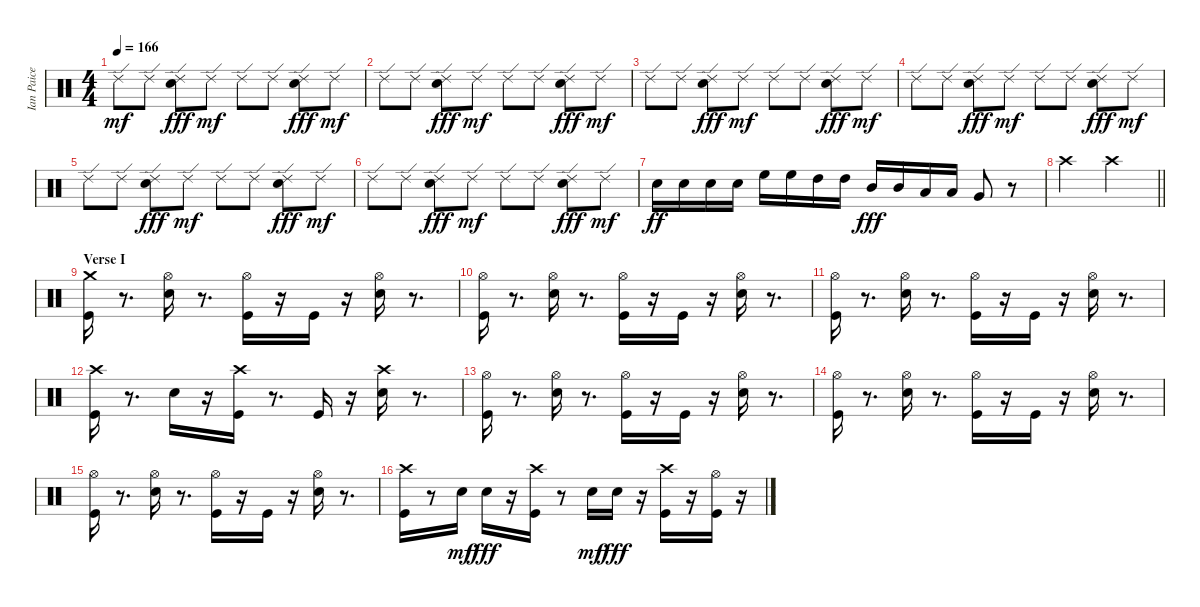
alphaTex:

\track ("Ian Paice" "Ian Paice") {instrument percussion}
\staff {score}
\articulation defaults
\ts (4 4)
\tempo 166
\clef neutral
\ks c "Ride (edge) 2".8{dy mf} "Ride (edge) 2".8
("Ride (edge) 2" "Electric Snare (hit)").8{dy fff} "Ride (edge) 2".8{dy mf} "Ride (edge) 2".8 "Ride (edge) 2".8 ("Ride (edge) 2" "Electric Snare (hit)").8{dy fff} "Ride (edge) 2".8{dy mf} |
"Ride (edge) 2".8 "Ride (edge) 2".8 ("Ride (edge) 2" "Electric Snare (hit)").8{dy fff} "Ride (edge) 2".8{dy mf} "Ride (edge) 2".8 "Ride (edge) 2".8 ("Ride (edge) 2" "Electric Snare (hit)").8{dy fff} "Ride (edge) 2".8{dy mf} |
"Ride (edge) 2".8 "Ride (edge) 2".8 ("Ride (edge) 2" "Electric Snare (hit)").8{dy fff} "Ride (edge) 2".8{dy mf} "Ride (edge) 2".8 "Ride (edge) 2".8 ("Ride (edge) 2" "Electric Snare (hit)").8{dy fff} "Ride (edge) 2".8{dy mf} |
"Ride (edge) 2".8 "Ride (edge) 2".8 ("Ride (edge) 2" "Electric Snare (hit)").8{dy fff} "Ride (edge) 2".8{dy mf} "Ride (edge) 2".8 "Ride (edge) 2".8 ("Ride (edge) 2" "Electric Snare (hit)").8{dy fff} "Ride (edge) 2".8{dy mf} |
"Ride (edge) 2".8 "Ride (edge) 2".8 ("Ride (edge) 2" "Electric Snare (hit)").8{dy fff} "Ride (edge) 2".8{dy mf} "Ride (edge) 2".8 "Ride (edge) 2".8 ("Ride (edge) 2" "Electric Snare (hit)").8{dy fff} "Ride (edge) 2".8{dy mf} |
"Ride (edge) 2".8 "Ride (edge) 2".8 ("Ride (edge) 2" "Electric Snare (hit)").8{dy fff} "Ride (edge) 2".8{dy mf} "Ride (edge) 2".8 "Ride (edge) 2".8 ("Ride (edge) 2" "Electric Snare (hit)").8{dy fff} "Ride (edge) 2".8{dy mf} |
"Electric Snare (hit)".16{dy ff} "Electric Snare (hit)".16 "Electric Snare (hit)".16 "Electric Snare (hit)".16 "High Floor Tom (hit)".16 "High Floor Tom (hit)".16 "High Tom (hit)".16 "High Tom (hit)".16 "Mid Tom (hit)".16{dy fff} "Mid Tom (hit)".16 "Low Tom (hit)".16 "Low Tom (hit)".16 "Very Low Tom (hit)".8 r.8 |
\barLineRight lightlight "Crash high (hit)".2{volume 14} "Crash high (hit)".2
|
\section ("" "Verse I")
("Kick (hit)" "Crash medium (hit)").16 r.8{d} ("Snare (hit) 2" "Hi-Hat (open)").16 r.8{d} ("Kick (hit)" "Hi-Hat (open)").16 r.16 "Kick (hit)".16 r.16 ("Hi-Hat (open)" "Snare (hit) 2").16 r.8{d} |
("Hi-Hat (open)" "Kick (hit)").16 r.8{d} ("Hi-Hat (open)" "Snare (hit) 2").16 r.8{d} ("Hi-Hat (open)" "Kick (hit)").16 r.16 "Kick (hit)".16 r.16 ("Snare (hit) 2" "Hi-Hat (open)").16 r.8{d} |
("Hi-Hat (open)" "Kick (hit)").16 r.8{d} ("Hi-Hat (open)" "Snare (hit) 2").16 r.8{d} ("Hi-Hat (open)" "Kick (hit)").16 r.16 "Kick (hit)".16 r.16 ("Snare (hit) 2" "Hi-Hat (open)").16 r.8{d} |
("Kick (hit)" "Crash high (hit)").16 r.8{d} "Snare (hit) 2".16 r.16 ("Kick (hit)" "Crash high (hit)").16 r.8{d} "Kick (hit)".16 r.16 ("Snare (hit) 2" "Crash high (hit)").16 r.8{d} |
("Hi-Hat (open)" "Kick (hit)").16 r.8{d} ("Hi-Hat (open)" "Snare (hit) 2").16 r.8{d} ("Hi-Hat (open)" "Kick (hit)").16 r.16 "Kick (hit)".16 r.16 ("Hi-Hat (open)" "Snare (hit) 2").16 r.8{d} |
("Kick (hit)" "Hi-Hat (open)").16 r.8{d} ("Snare (hit) 2" "Hi-Hat (open)").16 r.8{d} ("Kick (hit)" "Hi-Hat (open)").16 r.16 "Kick (hit)".16 r.16 ("Hi-Hat (open)" "Snare (hit) 2").16 r.8{d} |
("Kick (hit)" "Hi-Hat (open)").16 r.8{d} ("Hi-Hat (open)" "Snare (hit) 2").16 r.8{d} ("Hi-Hat (open)" "Kick (hit)").16 r.16 "Kick (hit)".16 r.16 ("Hi-Hat (open)" "Snare (hit) 2").16 r.8{d} |
("Crash high (hit)" "Kick (hit)").16 r.8 "Snare (hit) 2".16{dy mf} "Snare (hit) 2".16{dy fff} r.16 ("Crash high (hit)" "Kick (hit)").16 r.8 "Snare (hit) 2".16{dy mf} "Snare (hit) 2".16{dy fff} r.16 ("Crash high (hit)" "Kick (hit)").16 r.16 ("Hi-Hat (open)" "Kick (hit)").16 r.16
